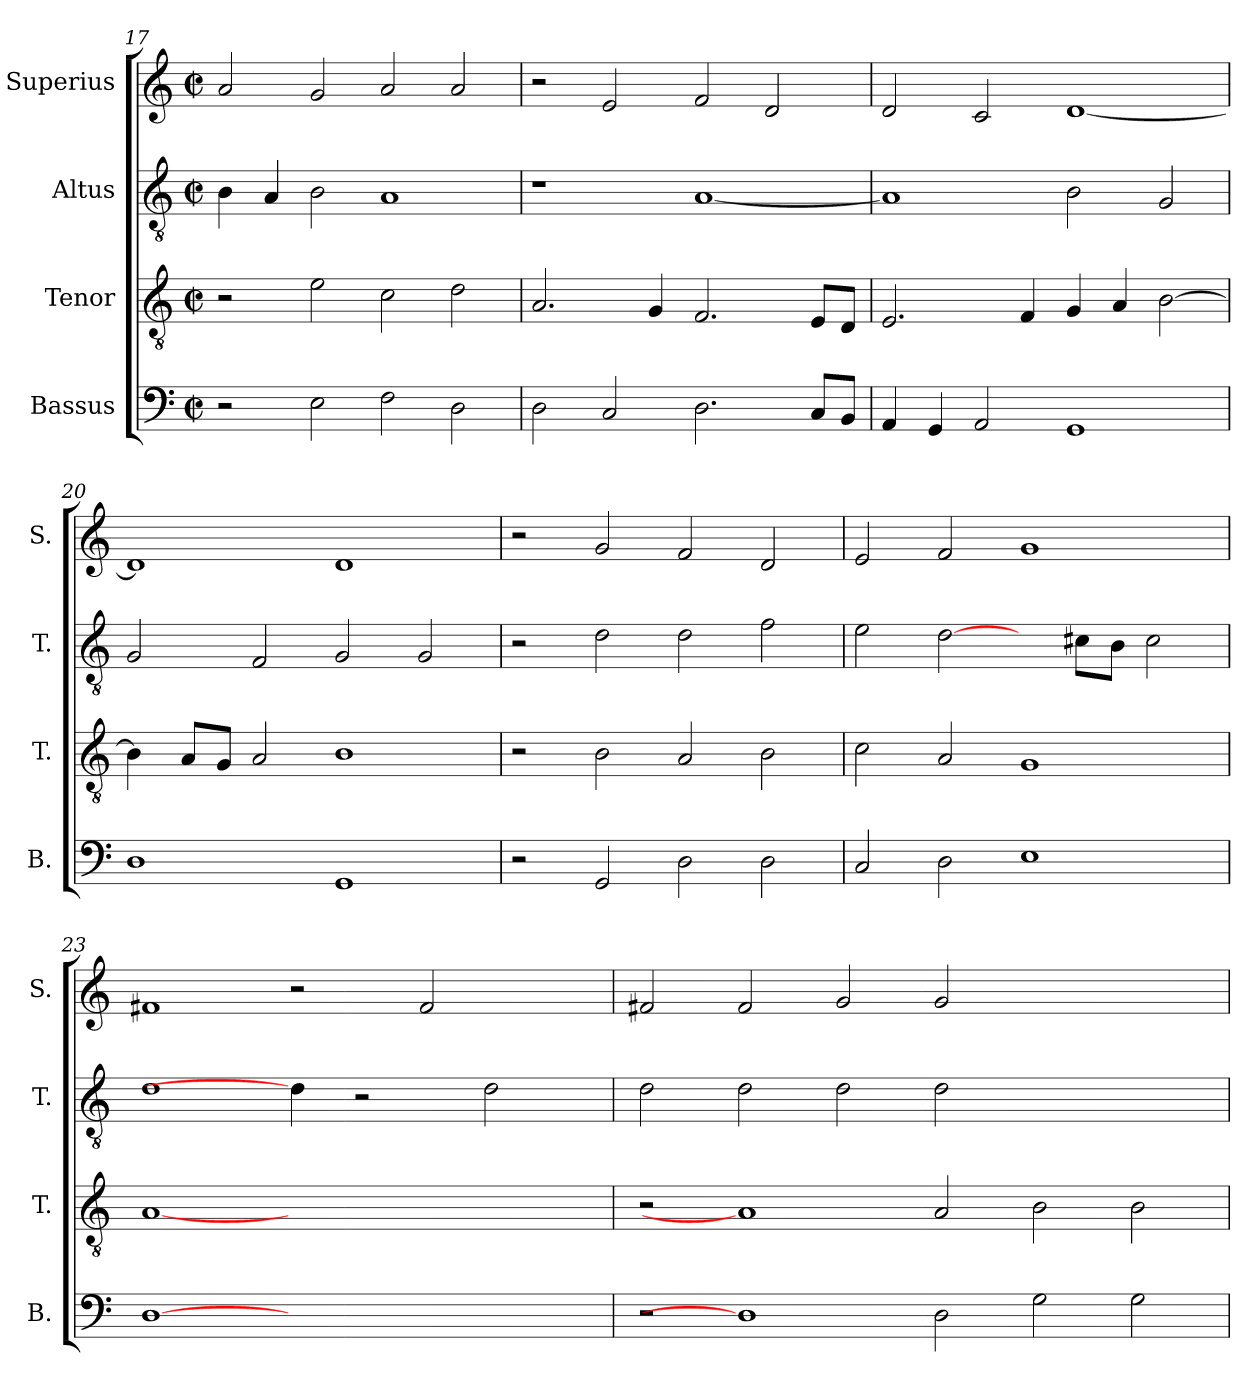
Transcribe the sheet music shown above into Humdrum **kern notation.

**kern	**kern	**kern	**kern
*part4	*part3	*part2	*part1
*staff4	*staff3	*staff2	*staff1
*I"Bassus	*I"Tenor	*I"Altus	*I"Superius
*I'B.	*I'T.	*I'T.	*I'S.
*clefF4	*clefGv2	*clefGv2	*clefG2
*	*ITrd7c12	*ITrd7c12	*
*k[]	*k[]	*k[]	*k[]
*C:	*C:	*C:	*C:
*M2/2	*M2/2	*M2/2	*M2/2
*met(c|)	*met(c|)	*met(c|)	*met(c|)
=17	=17	=17	=17
2r	2r	4BBi\	2ai/
.	.	4AAi/	.
2Ei\	2Ei\	2BBi\	2gi/
2Fi\	2Ci\	1AAi	2ai/
2Di\	2Di\	.	2ai/
=18	=18	=18	=18
2Di\	2.AAi/	1r	2r
2Ci/	.	.	2ei/
.	4GGi/	.	.
2.Di\	2.FFi/	[<1AAi	2fi/
.	.	.	2di/
8Ci/L	8EEi/L	.	.
8BBi/J	8DDi/J	.	.
!!LO:LB:g=z
=19	=19	=19	=19
4AAi/	2.EEi/	1AAi]	2di/
4GGi/	.	.	.
2AAi/	.	.	2ci/
.	4FFi/	.	.
1GGi	4GGi/	2BBi\	[<1di
.	4AAi/	.	.
.	[>2BBi\	2GGi/	.
=20	=20	=20	=20
1Di	4BBi\]	2GGi/	1di]
.	8AAi/L	.	.
.	8GGi/J	.	.
.	2AAi/	2FFi/	.
1GGi	1BBi	2GGi/	1di
.	.	2GGi/	.
=21	=21	=21	=21
2r	2r	2r	2r
2GGi/	2BBi\	2Di\	2gi/
2Di\	2AAi/	2Di\	2fi/
2Di\	2BBi\	2Fi\	2di/
=22	=22	=22	=22
2Ci/	2Ci\	2Ei\	2ei/
2Di\	2AAi/	[2Di\	2fi/
1Ei	1GGi	4ryy	1gi
.	.	8C#Xi\L	.
.	.	8BBi\J	.
.	.	2C#i\	.
=23	=23	=23	=23
[1Di	[1AAi	1Di	1f#Xi
1ryy	1ryy	4Di\]	2r
.	.	2r	.
.	.	.	2f#i/
.	.	2Di\	.
4ryy	4ryy	.	4ryy
!!LO:LB:g=z
=24	=24	=24	=24
2r	2r	2Di\	2f#Xi/
1Di]	1AAi]	2Di\	2f#i/
.	.	2Di\	2gi/
2Di\	2AAi/	2Di\	2gi/
2Gi\	2BBi\	1ryy	1ryy
2Gi\	2BBi\	.	.
=	=	=	=
*-	*-	*-	*-
